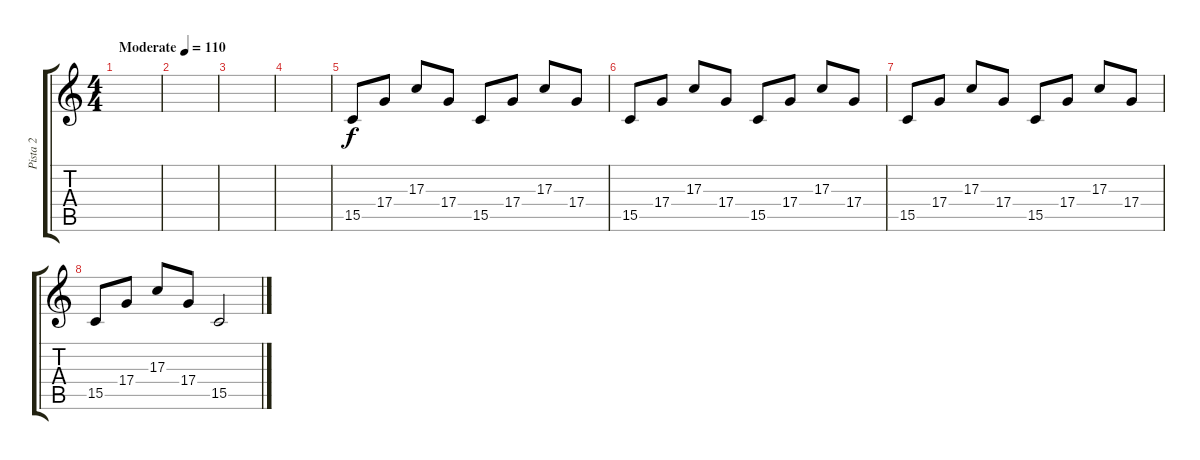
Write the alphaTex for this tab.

\track ("Pista 2" "Pista 2") {instrument drawbarorgan}
\staff {score tabs}
\tuning (E4 B3 G3 D3 A2 E2) {hide}
\ts (4 4)
\section ("" "")
\tempo (110 "Moderate")
\clef g2
\ks c
|
|
|
|
15.5.8 17.4.8 17.3.8 17.4.8 15.5.8 17.4.8 17.3.8 17.4.8 |
15.5.8 17.4.8 17.3.8 17.4.8 15.5.8 17.4.8 17.3.8 17.4.8 |
15.5.8 17.4.8 17.3.8 17.4.8 15.5.8 17.4.8 17.3.8 17.4.8 |
15.5.8 17.4.8 17.3.8 17.4.8 15.5.2
